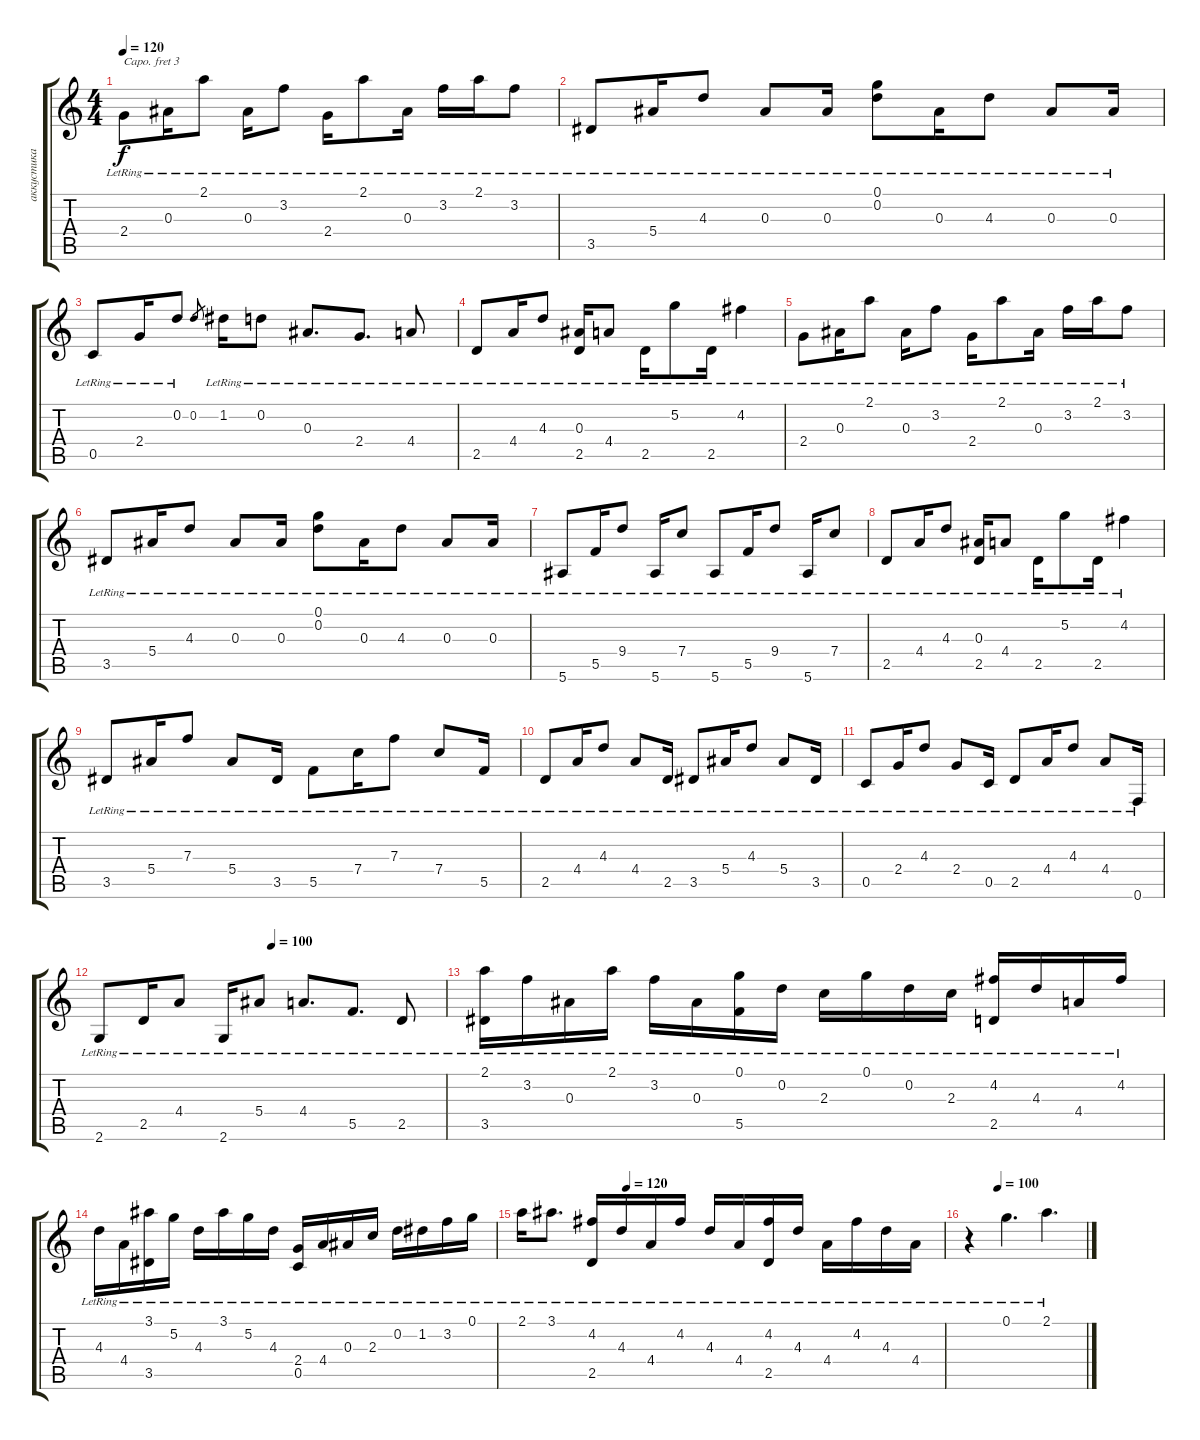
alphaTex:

\track ("аккустика" "аккустика") {instrument acousticguitarsteel}
\staff {score tabs}
\capo 3
\tuning (E4 B3 G3 D3 A2 D2) {hide}
\ts (4 4)
\tempo 120
\clef g2
\ks c
2.4{lr}.8{dy f} 0.3{lr}.16 2.1{lr}.8 0.3{lr}.16 3.2{lr}.8 2.4{lr}.16 2.1{lr}.8 0.3{lr}.16 3.2{lr}.16 2.1{lr}.16 3.2{lr}.8 |
3.5{lr}.8 5.4{lr}.16 4.3{lr}.8 0.3{lr}.8 0.3{lr}.16 (0.1{lr} 0.2{lr}).8 0.3{lr}.16 4.3{lr}.8 0.3{lr}.8 0.3{lr}.16 |
0.5{lr}.8 2.4{lr}.16 0.2{lr}.8 0.2.8{gr} 1.2{lr}.16 0.2{lr}.8 0.3{lr}.8{d} 2.4{lr}.8{d} 4.4{lr}.8 |
2.5{lr}.8 4.4{lr}.16 4.3{lr}.8 (0.3{lr} 2.5{lr}).16 4.4{lr}.8 2.5{lr}.16 5.2{lr}.8 2.5{lr}.16 4.2{lr}.4 |
2.4{lr}.8 0.3{lr}.16 2.1{lr}.8 0.3{lr}.16 3.2{lr}.8 2.4{lr}.16 2.1{lr}.8 0.3{lr}.16 3.2{lr}.16 2.1{lr}.16 3.2{lr}.8 |
3.5{lr}.8 5.4{lr}.16 4.3{lr}.8 0.3{lr}.8 0.3{lr}.16 (0.1{lr} 0.2{lr}).8 0.3{lr}.16 4.3{lr}.8 0.3{lr}.8 0.3{lr}.16 |
5.6{lr}.8 5.5{lr}.16 9.4{lr}.8 5.6{lr}.16 7.4{lr}.8 5.6{lr}.8 5.5{lr}.16 9.4{lr}.8 5.6{lr}.16 7.4{lr}.8 |
2.5{lr}.8 4.4{lr}.16 4.3{lr}.8 (0.3{lr} 2.5{lr}).16 4.4{lr}.8 2.5{lr}.16 5.2{lr}.8 2.5{lr}.16 4.2{lr}.4 |
3.5{lr}.8 5.4{lr}.16 7.3{lr}.8 5.4{lr}.8 3.5{lr}.16 5.5{lr}.8 7.4{lr}.16 7.3{lr}.8 7.4{lr}.8 5.5{lr}.16 |
2.5{lr}.8 4.4{lr}.16 4.3{lr}.8 4.4{lr}.8 2.5{lr}.16 3.5{lr}.8 5.4{lr}.16 4.3{lr}.8 5.4{lr}.8 3.5{lr}.16 |
0.5{lr}.8 2.4{lr}.16 4.3{lr}.8 2.4{lr}.8 0.5{lr}.16 2.5{lr}.8 4.4{lr}.16 4.3{lr}.8 4.4{lr}.8 0.6{lr}.16 |
\tempo (100 0.5)
2.6{lr}.8 2.5{lr}.16 4.4{lr}.8 2.6{lr}.16 5.4{lr}.8 4.4{lr}.8{d} 5.5{lr}.8{d} 2.5{lr}.8 |
(2.1{lr} 3.5{lr}).16 3.2{lr}.16 0.3{lr}.16 2.1{lr}.16 3.2{lr}.16 0.3{lr}.16 (0.1{lr} 5.5{lr}).16 0.2{lr}.16 2.3{lr}.16 0.1{lr}.16 0.2{lr}.16 2.3{lr}.16 (4.2{lr} 2.5{lr}).16 4.3{lr}.16 4.4{lr}.16 4.2{lr}.16 |
4.3{lr}.16 4.4{lr}.16 (3.1{lr} 3.5{lr}).16 5.2{lr}.16 4.3{lr}.16 3.1{lr}.16 5.2{lr}.16 4.3{lr}.16 (2.4{lr} 0.5{lr}).16 4.4{lr}.16 0.3{lr}.16 2.3{lr}.16 0.2{lr}.16 1.2{lr}.16 3.2{lr}.16 0.1{lr}.16 |
\tempo (120 0.25)
2.1{lr}.16 3.1{lr}.8{d} (4.2{lr} 2.5{lr}).16 4.3{lr}.16 4.4{lr}.16 4.2{lr}.16 4.3{lr}.16 4.4{lr}.16 (4.2{lr} 2.5{lr}).16 4.3{lr}.16 4.4{lr}.16 4.2{lr}.16 4.3{lr}.16 4.4{lr}.16 |
\tempo (100 0.25)
r.4 0.1{lr}.4{d} 2.1{lr}.4{d}
